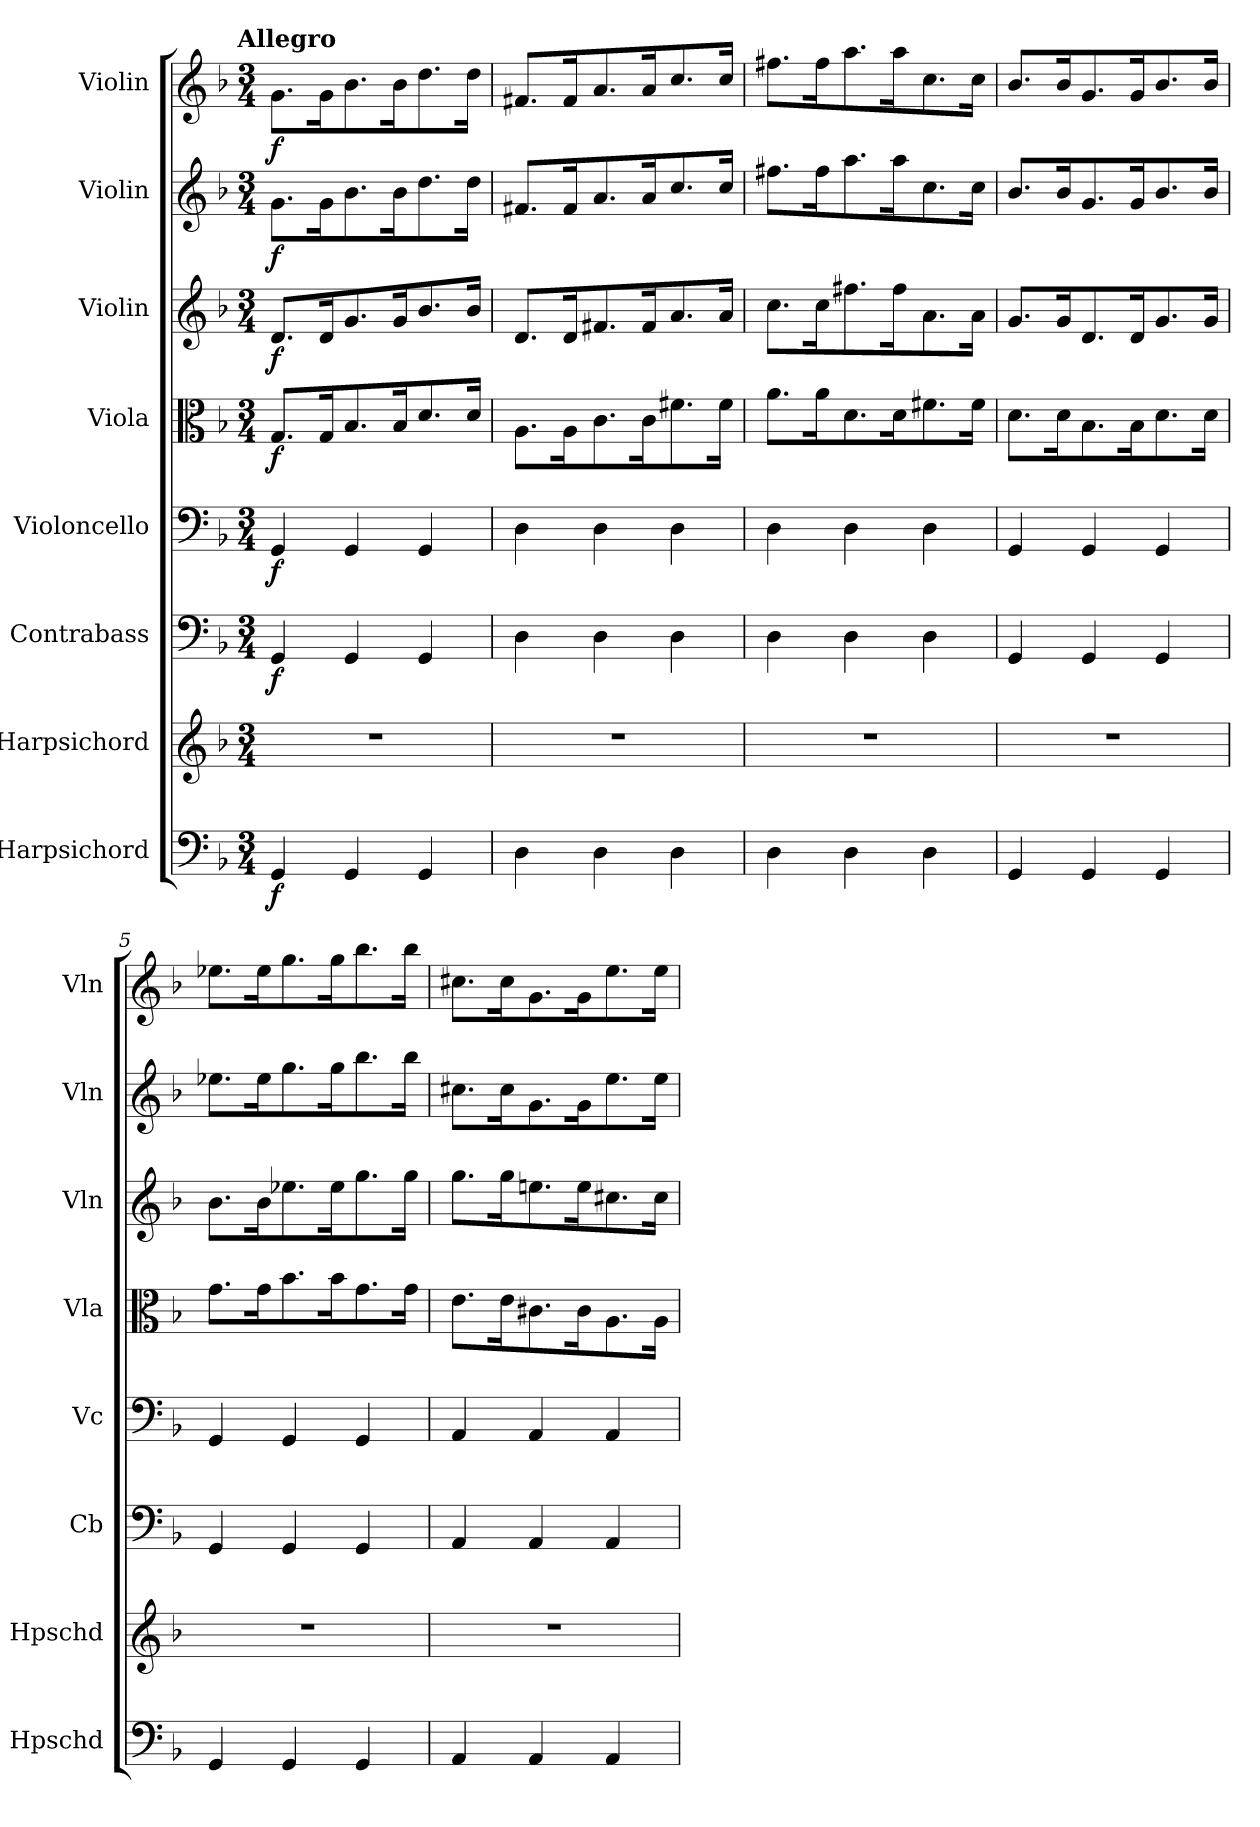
**kern	**dynam	**kern	**kern	**dynam	**kern	**dynam	**kern	**dynam	**kern	**dynam	**kern	**dynam	**kern	**dynam
*part8	*part8	*part7	*part6	*part6	*part5	*part5	*part4	*part4	*part3	*part3	*part2	*part2	*part1	*part1
*staff8	*staff8	*staff7	*staff6	*staff6	*staff5	*staff5	*staff4	*staff4	*staff3	*staff3	*staff2	*staff2	*staff1	*staff1
*I"Harpsichord	*	*I"Harpsichord	*I"Contrabass	*	*I"Violoncello	*	*I"Viola	*	*I"Violin	*	*I"Violin	*	*I"Violin	*
*I'Hpschd	*	*I'Hpschd	*I'Cb	*	*I'Vc	*	*I'Vla	*	*I'Vln	*	*I'Vln	*	*I'Vln	*
*clefF4	*	*clefG2	*clefF4	*	*clefF4	*	*clefC3	*	*clefG2	*	*clefG2	*	*clefG2	*
*k[b-]	*	*k[b-]	*k[b-]	*	*k[b-]	*	*k[b-]	*	*k[b-]	*	*k[b-]	*	*k[b-]	*
!!LO:TX:omd:t=Allegro
*M3/4	*	*M3/4	*M3/4	*	*M3/4	*	*M3/4	*	*M3/4	*	*M3/4	*	*M3/4	*
*MM120	*	*MM120	*MM120	*	*MM120	*	*MM120	*	*MM120	*	*MM120	*	*MM120	*
=1	=1	=1	=1	=1	=1	=1	=1	=1	=1	=1	=1	=1	=1	=1
4GG/	f	2.r	4GG/	f	4GG/	f	8.G/L	f	8.d/L	f	8.g\L	f	8.g\L	f
.	.	.	.	.	.	.	16G/K	.	16d/K	.	16g\K	.	16g\K	.
4GG/	.	.	4GG/	.	4GG/	.	8.B-/	.	8.g/	.	8.b-\	.	8.b-\	.
.	.	.	.	.	.	.	16B-/K	.	16g/K	.	16b-\K	.	16b-\K	.
4GG/	.	.	4GG/	.	4GG/	.	8.d/	.	8.b-/	.	8.dd\	.	8.dd\	.
.	.	.	.	.	.	.	16d/Jk	.	16b-/Jk	.	16dd\Jk	.	16dd\Jk	.
=2	=2	=2	=2	=2	=2	=2	=2	=2	=2	=2	=2	=2	=2	=2
4D\	.	2.r	4D\	.	4D\	.	8.A\L	.	8.d/L	.	8.f#X/L	.	8.f#X/L	.
.	.	.	.	.	.	.	16A\K	.	16d/K	.	16f#/K	.	16f#/K	.
4D\	.	.	4D\	.	4D\	.	8.c\	.	8.f#X/	.	8.a/	.	8.a/	.
.	.	.	.	.	.	.	16c\K	.	16f#/K	.	16a/K	.	16a/K	.
4D\	.	.	4D\	.	4D\	.	8.f#X\	.	8.a/	.	8.cc/	.	8.cc/	.
.	.	.	.	.	.	.	16f#\Jk	.	16a/Jk	.	16cc/Jk	.	16cc/Jk	.
=3	=3	=3	=3	=3	=3	=3	=3	=3	=3	=3	=3	=3	=3	=3
4D\	.	2.r	4D\	.	4D\	.	8.a\L	.	8.cc\L	.	8.ff#X\L	.	8.ff#X\L	.
.	.	.	.	.	.	.	16a\K	.	16cc\K	.	16ff#\K	.	16ff#\K	.
4D\	.	.	4D\	.	4D\	.	8.d\	.	8.ff#X\	.	8.aa\	.	8.aa\	.
.	.	.	.	.	.	.	16d\K	.	16ff#\K	.	16aa\K	.	16aa\K	.
4D\	.	.	4D\	.	4D\	.	8.f#X\	.	8.a\	.	8.cc\	.	8.cc\	.
.	.	.	.	.	.	.	16f#\Jk	.	16a\Jk	.	16cc\Jk	.	16cc\Jk	.
=4	=4	=4	=4	=4	=4	=4	=4	=4	=4	=4	=4	=4	=4	=4
4GG/	.	2.r	4GG/	.	4GG/	.	8.d\L	.	8.g/L	.	8.b-/L	.	8.b-/L	.
.	.	.	.	.	.	.	16d\K	.	16g/K	.	16b-/K	.	16b-/K	.
4GG/	.	.	4GG/	.	4GG/	.	8.B-\	.	8.d/	.	8.g/	.	8.g/	.
.	.	.	.	.	.	.	16B-\K	.	16d/K	.	16g/K	.	16g/K	.
4GG/	.	.	4GG/	.	4GG/	.	8.d\	.	8.g/	.	8.b-/	.	8.b-/	.
.	.	.	.	.	.	.	16d\Jk	.	16g/Jk	.	16b-/Jk	.	16b-/Jk	.
=5	=5	=5	=5	=5	=5	=5	=5	=5	=5	=5	=5	=5	=5	=5
4GG/	.	2.r	4GG/	.	4GG/	.	8.g\L	.	8.b-\L	.	8.ee-X\L	.	8.ee-X\L	.
.	.	.	.	.	.	.	16g\K	.	16b-\K	.	16ee-\K	.	16ee-\K	.
4GG/	.	.	4GG/	.	4GG/	.	8.b-\	.	8.ee-X\	.	8.gg\	.	8.gg\	.
.	.	.	.	.	.	.	16b-\K	.	16ee-\K	.	16gg\K	.	16gg\K	.
4GG/	.	.	4GG/	.	4GG/	.	8.g\	.	8.gg\	.	8.bb-\	.	8.bb-\	.
.	.	.	.	.	.	.	16g\Jk	.	16gg\Jk	.	16bb-\Jk	.	16bb-\Jk	.
=6	=6	=6	=6	=6	=6	=6	=6	=6	=6	=6	=6	=6	=6	=6
4AA/	.	2.r	4AA/	.	4AA/	.	8.e\L	.	8.gg\L	.	8.cc#X\L	.	8.cc#X\L	.
.	.	.	.	.	.	.	16e\K	.	16gg\K	.	16cc#\K	.	16cc#\K	.
4AA/	.	.	4AA/	.	4AA/	.	8.c#X\	.	8.een\	.	8.g\	.	8.g\	.
.	.	.	.	.	.	.	16c#\K	.	16ee\K	.	16g\K	.	16g\K	.
4AA/	.	.	4AA/	.	4AA/	.	8.A\	.	8.cc#X\	.	8.ee\	.	8.ee\	.
.	.	.	.	.	.	.	16A\Jk	.	16cc#\Jk	.	16ee\Jk	.	16ee\Jk	.
=	=	=	=	=	=	=	=	=	=	=	=	=	=	=
*-	*-	*-	*-	*-	*-	*-	*-	*-	*-	*-	*-	*-	*-	*-
